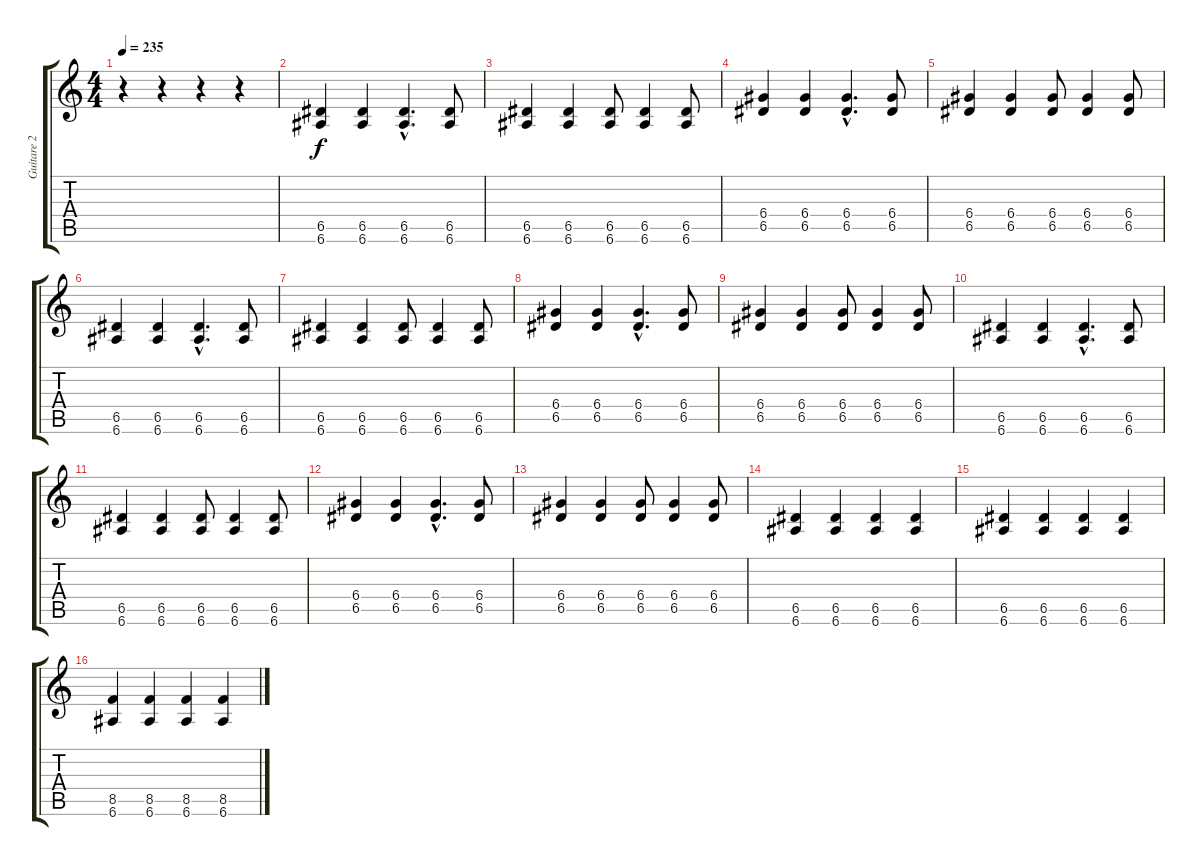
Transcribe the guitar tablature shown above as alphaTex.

\track ("Guitare 2" "Guitare 2") {instrument distortionguitar}
\staff {score tabs}
\tuning (E4 B3 G3 D3 A2 E2) {hide}
\ts (4 4)
\tempo 235
\clef g2
\ks c
r.4{dy f instrument distortionguitar} r.4 r.4 r.4 |
(6.5 6.6).4 (6.5 6.6).4 (6.5{hac} 6.6{hac}).4{d} (6.5 6.6).8 |
(6.5 6.6).4 (6.5 6.6).4 (6.5 6.6).8 (6.5 6.6).4 (6.5 6.6).8 |
(6.4 6.5).4 (6.4 6.5).4 (6.4{hac} 6.5{hac}).4{d} (6.4 6.5).8 |
(6.4 6.5).4 (6.4 6.5).4 (6.4 6.5).8 (6.4 6.5).4 (6.4 6.5).8 |
(6.5 6.6).4 (6.5 6.6).4 (6.5{hac} 6.6{hac}).4{d} (6.5 6.6).8 |
(6.5 6.6).4 (6.5 6.6).4 (6.5 6.6).8 (6.5 6.6).4 (6.5 6.6).8 |
(6.4 6.5).4 (6.4 6.5).4 (6.4{hac} 6.5{hac}).4{d} (6.4 6.5).8 |
(6.4 6.5).4 (6.4 6.5).4 (6.4 6.5).8 (6.4 6.5).4 (6.4 6.5).8 |
(6.5 6.6).4 (6.5 6.6).4 (6.5{hac} 6.6{hac}).4{d} (6.5 6.6).8 |
(6.5 6.6).4 (6.5 6.6).4 (6.5 6.6).8 (6.5 6.6).4 (6.5 6.6).8 |
(6.4 6.5).4 (6.4 6.5).4 (6.4{hac} 6.5{hac}).4{d} (6.4 6.5).8 |
(6.4 6.5).4 (6.4 6.5).4 (6.4 6.5).8 (6.4 6.5).4 (6.4 6.5).8 |
(6.5 6.6).4 (6.5 6.6).4 (6.5 6.6).4 (6.5 6.6).4 |
(6.5 6.6).4 (6.5 6.6).4 (6.5 6.6).4 (6.5 6.6).4 |
(8.5 6.6).4 (8.5 6.6).4 (8.5 6.6).4 (8.5 6.6).4
